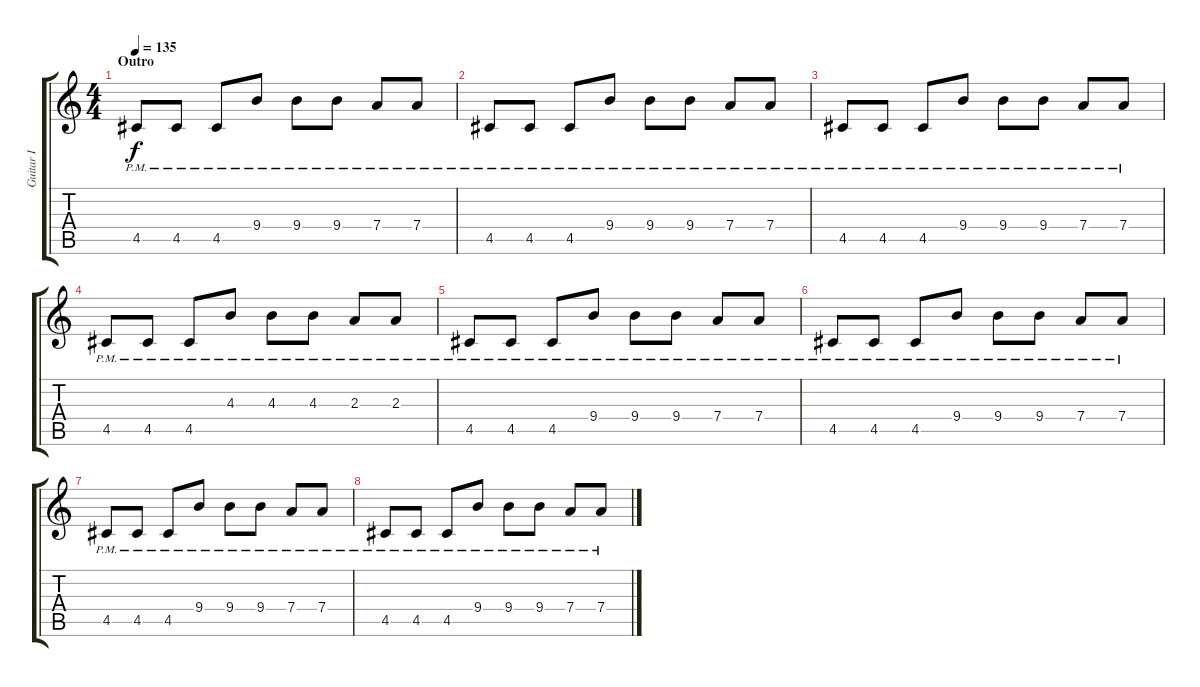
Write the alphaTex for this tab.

\track ("Guitar I" "Guitar I") {instrument overdrivenguitar}
\staff {score tabs}
\tuning (E4 B3 G3 D3 A2 E2) {hide}
\ts (4 4)
\section ("" "Outro")
\tempo 135
\clef g2
\ks c
4.5{pm}.8{dy f} 4.5{pm}.8 4.5{pm}.8 9.4{pm}.8 9.4{pm}.8 9.4{pm}.8 7.4{pm}.8 7.4{pm}.8 |
4.5{pm}.8 4.5{pm}.8 4.5{pm}.8 9.4{pm}.8 9.4{pm}.8 9.4{pm}.8 7.4{pm}.8 7.4{pm}.8 |
4.5{pm}.8 4.5{pm}.8 4.5{pm}.8 9.4{pm}.8 9.4{pm}.8 9.4{pm}.8 7.4{pm}.8 7.4{pm}.8 |
4.5{pm}.8 4.5{pm}.8 4.5{pm}.8 4.3{pm}.8 4.3{pm}.8 4.3{pm}.8 2.3{pm}.8 2.3{pm}.8 |
4.5{pm}.8{volume 2} 4.5{pm}.8 4.5{pm}.8 9.4{pm}.8 9.4{pm}.8 9.4{pm}.8 7.4{pm}.8 7.4{pm}.8 |
4.5{pm}.8 4.5{pm}.8 4.5{pm}.8 9.4{pm}.8 9.4{pm}.8 9.4{pm}.8 7.4{pm}.8 7.4{pm}.8 |
4.5{pm}.8 4.5{pm}.8 4.5{pm}.8 9.4{pm}.8 9.4{pm}.8 9.4{pm}.8 7.4{pm}.8 7.4{pm}.8 |
4.5{pm}.8 4.5{pm}.8 4.5{pm}.8 9.4{pm}.8 9.4{pm}.8 9.4{pm}.8 7.4{pm}.8 7.4{pm}.8
